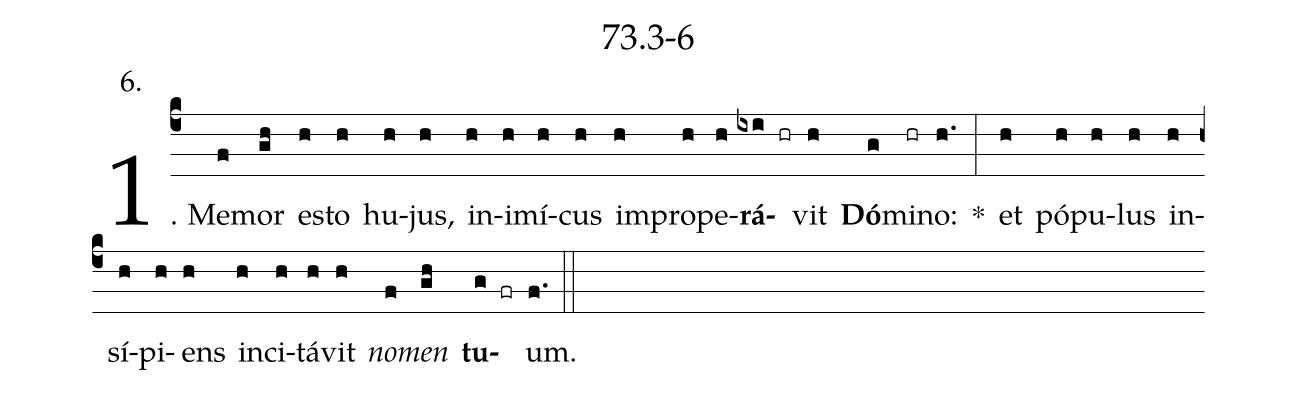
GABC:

name: 73.3-6;
annotation: 6.;
%%
(c4)1. Me(f)mor(gh) es(h)to(h) hu(h)jus,(h) in(h)i(h)mí(h)cus(h) im(h)pro(h)pe(h)<b>rá</b>(ixi hr)vit(h) <b>Dó</b>(g)mi(hr)no:(h.) *(:) et(h) pó(h)pu(h)lus(h) in(h)sí(h)pi(h)ens(h) in(h)ci(h)tá(h)vit(h) <i>no</i>(f)<i>men</i>(gh) <b>tu</b>(g fr)um.(f.) (::)


%E(h) u(h) o(f) u(gh) a(g) e.(f.) (::)
